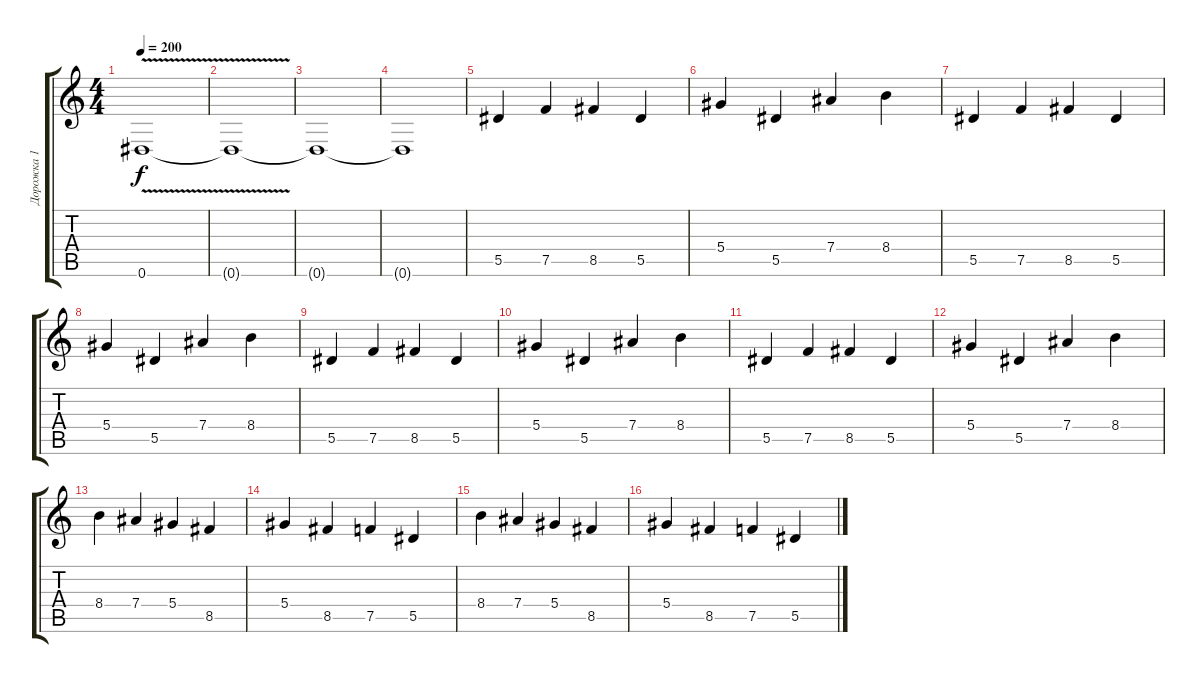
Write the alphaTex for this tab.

\track ("Дорожка 1" "Дорожка 1") {instrument distortionguitar}
\staff {score tabs}
\tuning (F4 C4 Ab3 Eb3 Bb2 Eb2) {hide}
\ts (4 4)
\tempo 200
\clef g2
\ks c
0.6{v}.1{dy f} |
0.6{t}.1 |
0.6{t}.1 |
0.6{t}.1 |
5.5.4{volume 10 instrument electricguitarclean} 7.5.4 8.5.4 5.5.4 |
5.4.4 5.5.4 7.4.4 8.4.4 |
5.5.4 7.5.4 8.5.4 5.5.4 |
5.4.4 5.5.4 7.4.4 8.4.4 |
5.5.4 7.5.4 8.5.4 5.5.4 |
5.4.4 5.5.4 7.4.4 8.4.4 |
5.5.4 7.5.4 8.5.4 5.5.4 |
5.4.4 5.5.4 7.4.4 8.4.4 |
8.4.4 7.4.4 5.4.4 8.5.4 |
5.4.4 8.5.4 7.5.4 5.5.4 |
8.4.4 7.4.4 5.4.4 8.5.4 |
5.4.4 8.5.4 7.5.4 5.5.4
